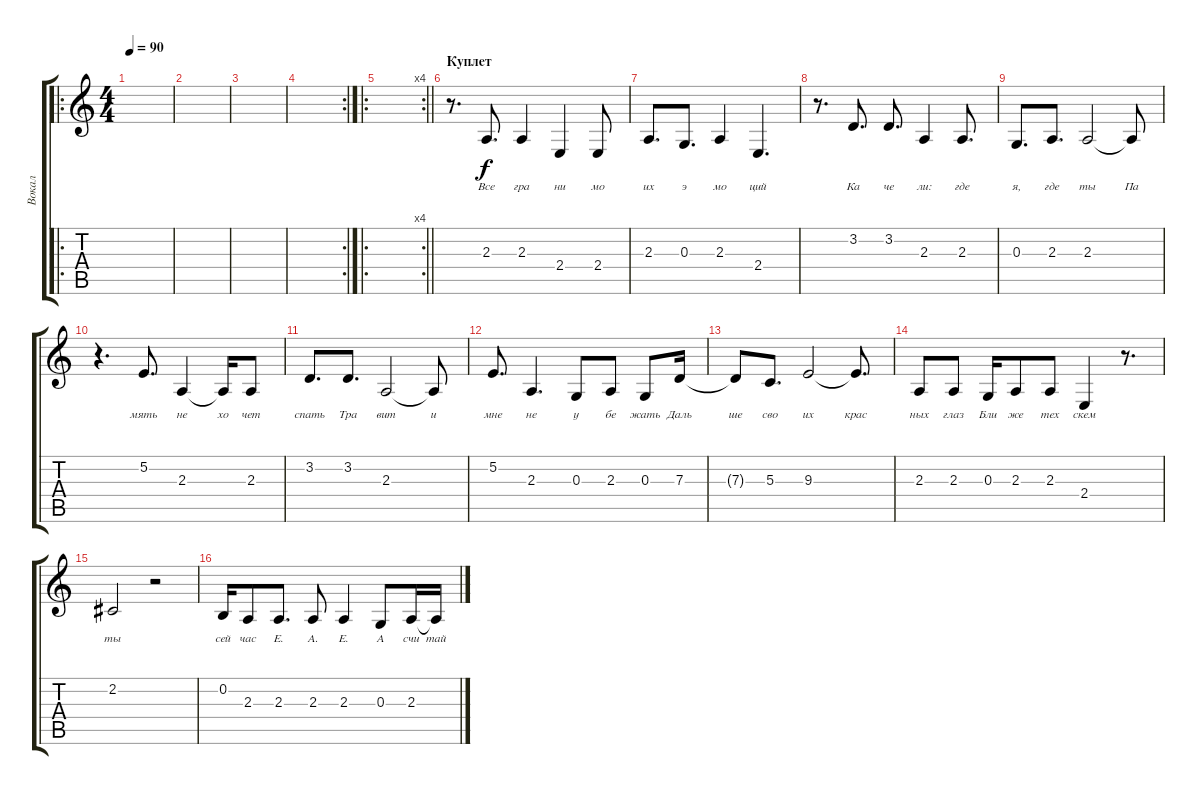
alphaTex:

\track ("Вокал" "Вокал") {instrument oboe}
\staff {score tabs}
\tuning (E4 B3 G3 D3 A2 E2) {hide}
\ro
\ts (4 4)
\tempo 90
\clef g2
\ks c
|
|
|
\rc 2
|
\ro
\rc 4
\barLineRight lightlight
|
\section ("" "Куплет")
r.8{d} 2.3.8{d lyrics (0 "Все") lyrics (1 "") lyrics (2 "") lyrics (3 "") lyrics (4 "")} 2.3.4{lyrics (0 "гра") lyrics (1 "") lyrics (2 "") lyrics (3 "") lyrics (4 "")} 2.4.4{lyrics (0 "ни") lyrics (1 "") lyrics (2 "") lyrics (3 "") lyrics (4 "")} 2.4.8{lyrics (0 "мо") lyrics (1 "") lyrics (2 "") lyrics (3 "") lyrics (4 "")} |
2.3.8{d lyrics (0 "их") lyrics (1 "") lyrics (2 "") lyrics (3 "") lyrics (4 "")} 0.3.8{d lyrics (0 "э") lyrics (1 "") lyrics (2 "") lyrics (3 "") lyrics (4 "")} 2.3.4{lyrics (0 "мо") lyrics (1 "") lyrics (2 "") lyrics (3 "") lyrics (4 "")} 2.4.4{d lyrics (0 "ций") lyrics (1 "") lyrics (2 "") lyrics (3 "") lyrics (4 "")} |
r.8{d} 3.2.8{d lyrics (0 "Ка") lyrics (1 "") lyrics (2 "") lyrics (3 "") lyrics (4 "")} 3.2.8{d lyrics (0 "че") lyrics (1 "") lyrics (2 "") lyrics (3 "") lyrics (4 "")} 2.3.4{lyrics (0 "ли:") lyrics (1 "") lyrics (2 "") lyrics (3 "") lyrics (4 "")} 2.3.8{d lyrics (0 "где") lyrics (1 "") lyrics (2 "") lyrics (3 "") lyrics (4 "")} |
0.3.8{d lyrics (0 "я,") lyrics (1 "") lyrics (2 "") lyrics (3 "") lyrics (4 "")} 2.3.8{d lyrics (0 "где") lyrics (1 "") lyrics (2 "") lyrics (3 "") lyrics (4 "")} 2.3.2{lyrics (0 "ты") lyrics (1 "") lyrics (2 "") lyrics (3 "") lyrics (4 "")} 2.3{t}.8{lyrics (0 "Па") lyrics (1 "") lyrics (2 "") lyrics (3 "") lyrics (4 "")} |
r.4{d} 5.2.8{d lyrics (0 "мять") lyrics (1 "") lyrics (2 "") lyrics (3 "") lyrics (4 "")} 2.3.4{lyrics (0 "не") lyrics (1 "") lyrics (2 "") lyrics (3 "") lyrics (4 "")} 2.3{t}.16{lyrics (0 "хо") lyrics (1 "") lyrics (2 "") lyrics (3 "") lyrics (4 "")} 2.3.8{lyrics (0 "чет") lyrics (1 "") lyrics (2 "") lyrics (3 "") lyrics (4 "")} |
3.2.8{d lyrics (0 "спать") lyrics (1 "") lyrics (2 "") lyrics (3 "") lyrics (4 "")} 3.2.8{d lyrics (0 "Тра") lyrics (1 "") lyrics (2 "") lyrics (3 "") lyrics (4 "")} 2.3.2{lyrics (0 "вит") lyrics (1 "") lyrics (2 "") lyrics (3 "") lyrics (4 "")} 2.3{t}.8{lyrics (0 "и") lyrics (1 "") lyrics (2 "") lyrics (3 "") lyrics (4 "")} |
5.2.8{d lyrics (0 "мне") lyrics (1 "") lyrics (2 "") lyrics (3 "") lyrics (4 "")} 2.3.4{d lyrics (0 "не") lyrics (1 "") lyrics (2 "") lyrics (3 "") lyrics (4 "")} 0.3.8{lyrics (0 "у") lyrics (1 "") lyrics (2 "") lyrics (3 "") lyrics (4 "")} 2.3.8{lyrics (0 "бе") lyrics (1 "") lyrics (2 "") lyrics (3 "") lyrics (4 "")} 0.3.8{lyrics (0 "жать") lyrics (1 "") lyrics (2 "") lyrics (3 "") lyrics (4 "")} 7.3.16{lyrics (0 "Даль") lyrics (1 "") lyrics (2 "") lyrics (3 "") lyrics (4 "")} |
7.3{t}.8{lyrics (0 "ше") lyrics (1 "") lyrics (2 "") lyrics (3 "") lyrics (4 "")} 5.3.8{d lyrics (0 "сво") lyrics (1 "") lyrics (2 "") lyrics (3 "") lyrics (4 "")} 9.3.2{lyrics (0 "их") lyrics (1 "") lyrics (2 "") lyrics (3 "") lyrics (4 "")} 9.3{t}.8{d lyrics (0 "крас") lyrics (1 "") lyrics (2 "") lyrics (3 "") lyrics (4 "")} |
2.3.8{lyrics (0 "ных") lyrics (1 "") lyrics (2 "") lyrics (3 "") lyrics (4 "")} 2.3.8{lyrics (0 "глаз") lyrics (1 "") lyrics (2 "") lyrics (3 "") lyrics (4 "")} 0.3.16{lyrics (0 "Бли") lyrics (1 "") lyrics (2 "") lyrics (3 "") lyrics (4 "")} 2.3.8{lyrics (0 "же") lyrics (1 "") lyrics (2 "") lyrics (3 "") lyrics (4 "")} 2.3.8{lyrics (0 "тех") lyrics (1 "") lyrics (2 "") lyrics (3 "") lyrics (4 "")} 2.4.4{lyrics (0 "скем") lyrics (1 "") lyrics (2 "") lyrics (3 "") lyrics (4 "")} r.8{d} |
2.2.2{lyrics (0 "ты") lyrics (1 "") lyrics (2 "") lyrics (3 "") lyrics (4 "")} r.2 |
0.2.16{lyrics (0 "сей") lyrics (1 "") lyrics (2 "") lyrics (3 "") lyrics (4 "")} 2.3.8{lyrics (0 "час") lyrics (1 "") lyrics (2 "") lyrics (3 "") lyrics (4 "")} 2.3.8{d lyrics (0 "Е.") lyrics (1 "") lyrics (2 "") lyrics (3 "") lyrics (4 "")} 2.3.8{lyrics (0 "А.") lyrics (1 "") lyrics (2 "") lyrics (3 "") lyrics (4 "")} 2.3.4{lyrics (0 "Е.") lyrics (1 "") lyrics (2 "") lyrics (3 "") lyrics (4 "")} 0.3.8{lyrics (0 "А") lyrics (1 "") lyrics (2 "") lyrics (3 "") lyrics (4 "")} 2.3.16{lyrics (0 "счи") lyrics (1 "") lyrics (2 "") lyrics (3 "") lyrics (4 "")} 2.3{t}.16{lyrics (0 "тай") lyrics (1 "") lyrics (2 "") lyrics (3 "") lyrics (4 "")}
